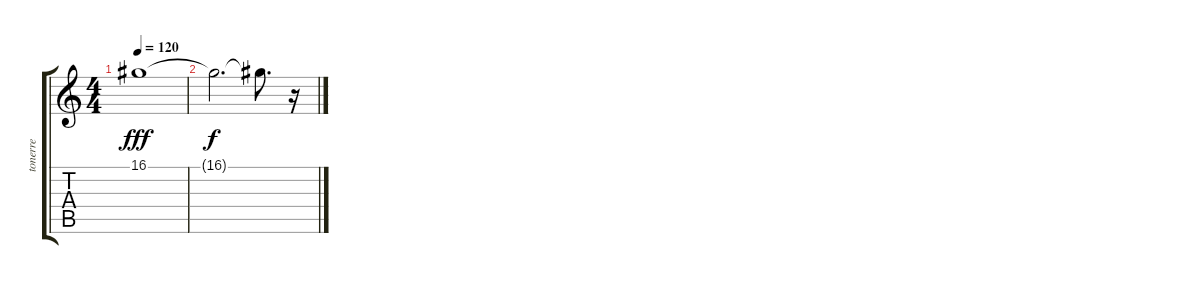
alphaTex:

\track ("tonerre" "tonerre") {instrument acousticgrandpiano}
\staff {score tabs}
\tuning (E4 B3 G3 D3 A2 E2) {hide}
\ts (4 4)
\tempo 120
\clef g2
\ks c
16.1.1{dy fff} |
16.1{t}.2{d dy f} 16.1{t}.8{d} r.16
